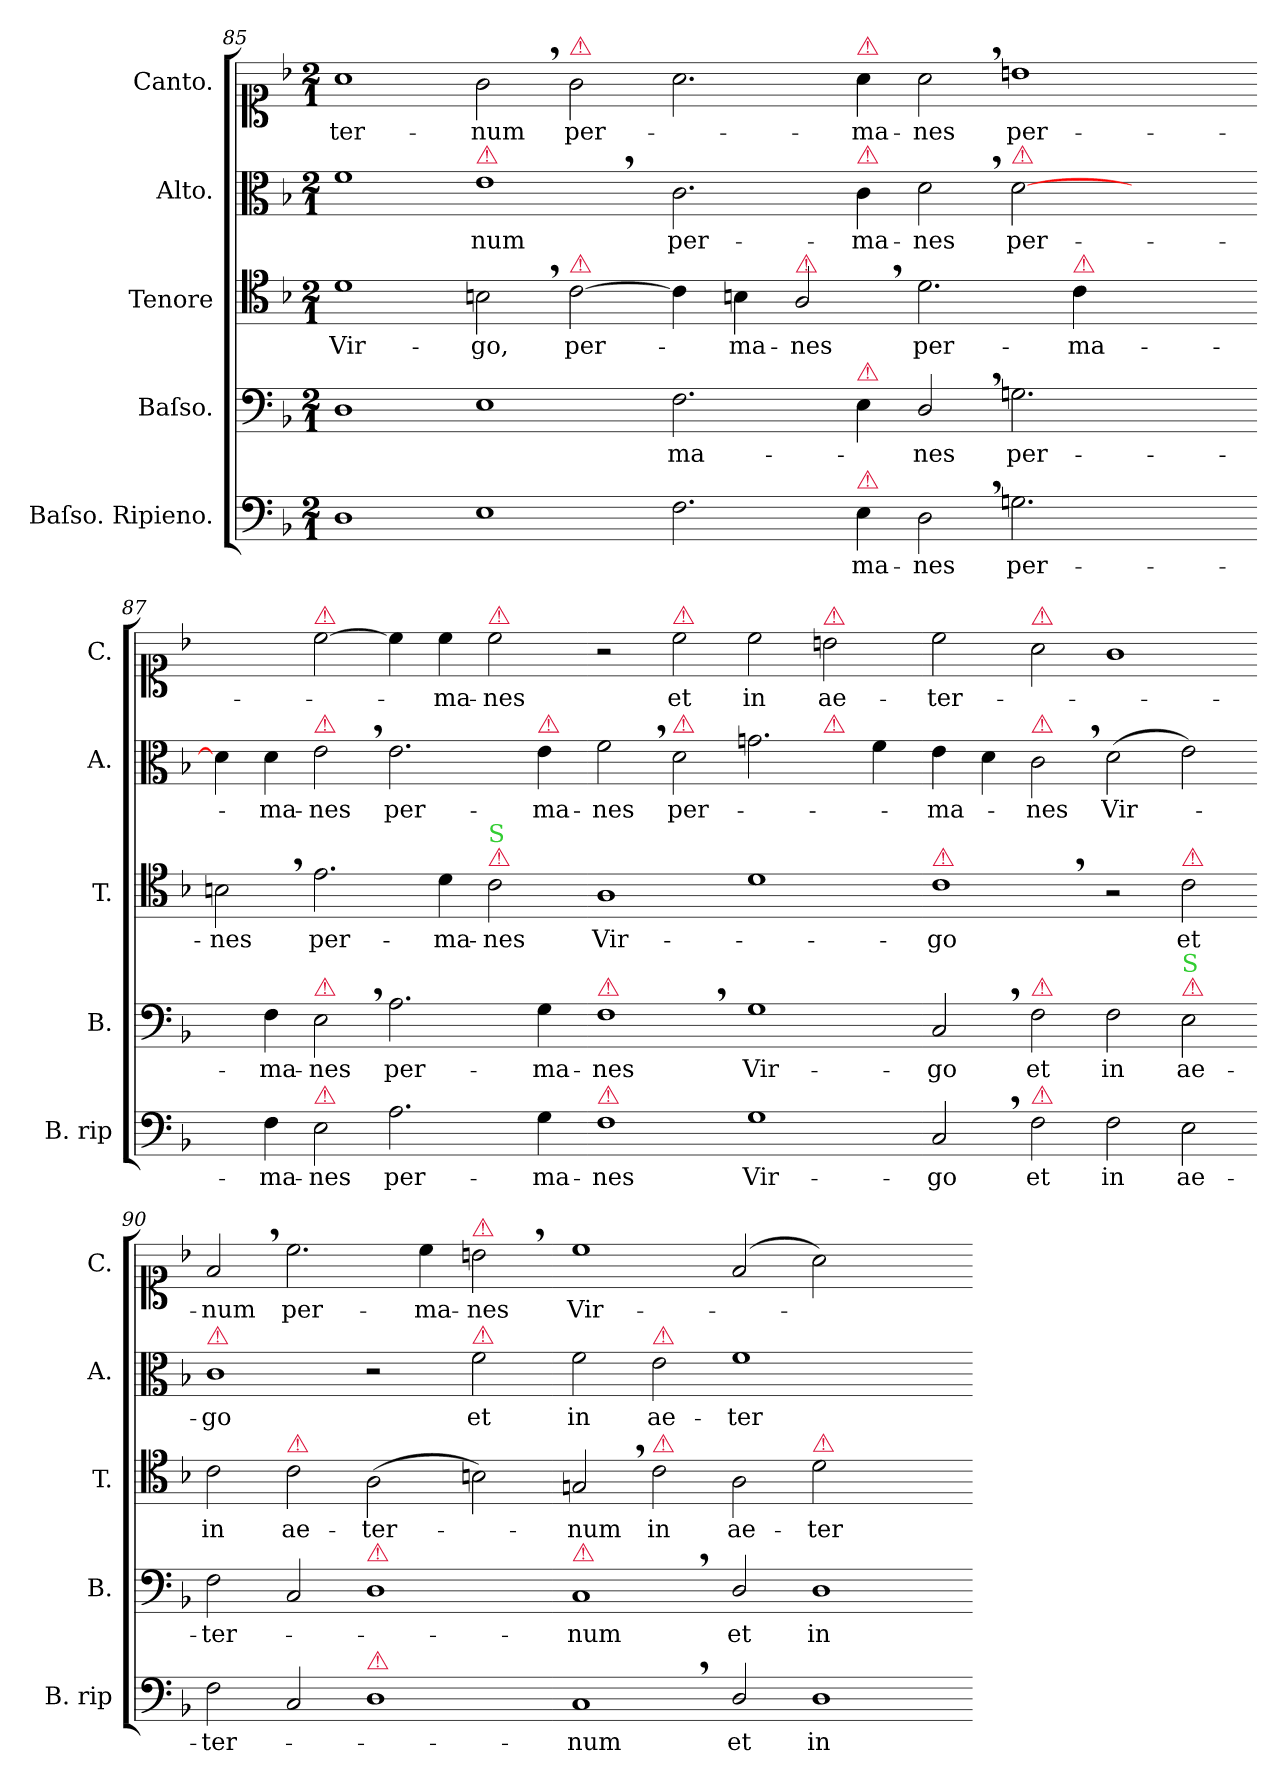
**kern	**text	**kern	**text	**kern	**text	**kern	**text	**kern	**text
*part5	*part5	*part4	*part4	*part3	*part3	*part2	*part2	*part1	*part1
*staff5	*staff5	*staff4	*staff4	*staff3	*staff3	*staff2	*staff2	*staff1	*staff1
*I"Baſso. Ripieno.	*	*I"Baſso.	*	*I"Tenore	*	*I"Alto.	*	*I"Canto.	*
*I'B. rip	*	*I'B.	*	*I'T.	*	*I'A.	*	*I'C.	*
*clefF4	*	*clefF4	*	*clefC4	*	*clefC3	*	*clefC1	*
*k[b-]	*	*k[b-]	*	*k[b-]	*	*k[b-]	*	*k[b-]	*
*M2/1	*	*M2/1	*	*M2/1	*	*M2/1	*	*M2/1	*
=85	=85	=85	=85	=85	=85	=85	=85	=85	=85
1D	.	1D	.	1d	Vir-	1f	.	1a	-ter-
!	!	!	!	!	!	!LO:TX:a:color=crimson:t=⚠	!	!	!
1E	.	1E	.	2Bn,<\	-go,	1e,<	-num	2g,<\	-num
!	!	!	!	!	!	!	!	!LO:TX:a:color=crimson:t=⚠	!
!	!	!	!	!LO:TX:a:color=crimson:t=⚠	!	!	!	!	!
.	.	.	.	[2c\	per-	.	.	2g\	per-
=86-	=86-	=86-	=86-	=86-	=86-	=86-	=86-	=86-	=86-
2.F\	.	2.F\	-ma-	4c!]	.	2.c\	per-	2.a\	.
.	.	.	.	4Bn\	-ma-	.	.	.	.
!	!	!	!	!LO:TX:a:color=crimson:t=⚠	!	!	!	!	!
.	.	.	.	2A,</	-nes	.	.	.	.
!	!	!	!	!	!	!	!	!LO:TX:a:color=crimson:t=⚠	!
!	!	!	!	!	!	!LO:TX:a:color=crimson:t=⚠	!	!	!
!	!	!LO:TX:a:color=crimson:t=⚠	!	!	!	!	!	!	!
!LO:TX:a:color=crimson:t=⚠	!	!	!	!	!	!	!	!	!
4E\	-ma-	4E\	.	.	.	4c\	-ma-	4a\	-ma-
!	!	!	!	!	!LO:LY:i	!	!	!	!
2D,<\	-nes	2D,</	-nes	2.d\	per-	2d,<\	-nes	2a,<\	-nes
!	!	!	!	!	!	!LO:TX:a:color=crimson:t=⚠	!	!	!
!	!LO:LY:i	!	!LO:LY:i	!	!	!	!LO:LY:i	!	!
2.Gn\	per-	2.Gn\	per-	.	.	[2d\	per-	1bn\	per-
!	!	!	!	!LO:TX:a:color=crimson:t=⚠	!	!	!	!	!
!	!	!	!	!	!LO:LY:i	!	!	!	!
.	.	.	.	4c\	-ma-	.	.	.	.
.	.	.	.	2ryy	.	2ryy	.	.	.
4ryy	.	4ryy	.	.	.	.	.	.	.
=87-	=87-	=87-	=87-	=87-	=87-	=87-	=87-	=87-	=87-
!	!	!	!	!	!LO:LY:i	!	!	!	!
4ryy	.	4ryy	.	2Bn,<\	-nes	4d!]	.	2ryy	.
!	!LO:LY:i	!	!LO:LY:i	!	!	!	!LO:LY:i	!	!
4F\	-ma-	4F\	-ma-	.	.	4d\	-ma-	.	.
!	!	!	!	!	!	!	!	!LO:TX:a:color=crimson:t=⚠	!
!	!	!	!	!	!	!LO:TX:a:color=crimson:t=⚠	!	!	!
!	!	!LO:TX:a:color=crimson:t=⚠	!	!	!	!	!	!	!
!LO:TX:a:color=crimson:t=⚠	!	!	!	!	!	!	!	!	!
!	!LO:LY:i	!	!LO:LY:i	!	!	!	!LO:LY:i	!	!
2E\	-nes	2E,<\	-nes	2.e\	per-	2e,<\	-nes	[2cc\	.
2.A\	per-	2.A\	per-	.	.	2.e\	per-	4cc!]	.
.	.	.	.	4d\	-ma-	.	.	4cc\	-ma-
!	!	!	!	!	!	!	!	!LO:TX:a:color=crimson:t=⚠	!
!	!	!	!	!LO:TX:a:color=crimson:t=⚠	!	!	!	!	!
!	!	!	!	!LO:TX:a:color=limegreen:t=S	!	!	!	!	!
.	.	.	.	2c\	-nes	.	.	2cc\	-nes
!	!	!	!	!	!	!LO:TX:a:color=crimson:t=⚠	!	!	!
4G\	-ma-	4G\	ma-	.	.	4e\	-ma-	.	.
=88-	=88-	=88-	=88-	=88-	=88-	=88-	=88-	=88-	=88-
!	!	!LO:TX:a:color=crimson:t=⚠	!	!	!	!	!	!	!
!LO:TX:a:color=crimson:t=⚠	!	!	!	!	!	!	!	!	!
*	*	*	*	*	*	*^	*	*	*
1F	-nes	1F,<	-nes	1A	Vir-	2f,<\	1.ryy	-nes	2r	.
!	!	!	!	!	!	!	!	!	!LO:TX:a:color=crimson:t=⚠	!
!	!	!	!	!	!	!LO:TX:a:color=crimson:t=⚠	!	!	!	!
.	.	.	.	.	.	2d\	.	per-	2cc\	et
1G	Vir-	1G	Vir-	1d	.	2.gn\	.	.	2cc\	in
!	!	!	!	!	!	!	!	!	!LO:TX:a:color=crimson:t=⚠	!
!	!	!	!	!	!	!	!LO:TX:a:color=crimson:t=⚠	!	!	!
.	.	.	.	.	.	.	2ryy	.	2bn\	ae-
.	.	.	.	.	.	4f\	.	.	.	.
=89-	=89-	=89-	=89-	=89-	=89-	=89-	=89-	=89-	=89-	=89-
!	!	!	!	!LO:TX:a:color=crimson:t=⚠	!	!	!	!	!	!
*	*	*	*	*	*	*v	*v	*	*	*
2C,</	-go	2C,</	-go	1c,<	-go	4e\	-ma-	2cc\	-ter-
.	.	.	.	.	.	4d\	.	.	.
!	!	!	!	!	!	!	!	!LO:TX:a:color=crimson:t=⚠	!
!	!	!	!	!	!	!LO:TX:a:color=crimson:t=⚠	!	!	!
!	!	!LO:TX:a:color=crimson:t=⚠	!	!	!	!	!	!	!
!LO:TX:a:color=crimson:t=⚠	!	!	!	!	!	!	!	!	!
2F\	et	2F\	et	.	.	2c,<\	-nes	2a\	.
2F\	in	2F\	in	2r	.	(2d\	Vir-	1g	.
!	!	!	!	!LO:TX:a:color=crimson:t=⚠	!	!	!	!	!
!	!	!LO:TX:a:color=crimson:t=⚠	!	!	!	!	!	!	!
!	!	!LO:TX:a:color=limegreen:t=S	!	!	!	!	!	!	!
2E\	ae-	2E\	ae-	2c\	et	2e\)	.	.	.
=90-	=90-	=90-	=90-	=90-	=90-	=90-	=90-	=90-	=90-
!	!	!	!	!	!	!LO:TX:a:color=crimson:t=⚠	!	!	!
2F\	-ter-	2F\	-ter-	2c\	in	1c	-go	2f,</	-num
!	!	!	!	!LO:TX:a:color=crimson:t=⚠	!	!	!	!	!
2C/	.	2C/	.	2c\	ae-	.	.	2.cc\	per-
!	!	!LO:TX:a:color=crimson:t=⚠	!	!	!	!	!	!	!
!LO:TX:a:color=crimson:t=⚠	!	!	!	!	!	!	!	!	!
1D	.	1D	.	(2A\	-ter-	2r	.	.	.
.	.	.	.	.	.	.	.	4cc\	-ma-
!	!	!	!	!	!	!	!	!LO:TX:a:color=crimson:t=⚠	!
!	!	!	!	!	!	!LO:TX:a:color=crimson:t=⚠	!	!	!
.	.	.	.	2Bn\)	.	2f\	et	2bn,<\	-nes
=91-	=91-	=91-	=91-	=91-	=91-	=91-	=91-	=91-	=91-
!	!	!LO:TX:a:color=crimson:t=⚠	!	!	!	!	!	!	!
1C,<	-num	1C,<	-num	2Gn,</	-num	2f\	in	1cc	Vir-
!	!	!	!	!	!	!LO:TX:a:color=crimson:t=⚠	!	!	!
!	!	!	!	!LO:TX:a:color=crimson:t=⚠	!	!	!	!	!
.	.	.	.	2c\	in	2e\	ae-	.	.
2D/	et	2D/	et	2A\	ae-	1f	-ter-	(<2f/	.
!	!	!	!	!LO:TX:a:color=crimson:t=⚠	!	!	!	!	!
1D\	in	1D\	in	2d\	-ter-	.	.	2a\)	.
.	.	.	.	2ryy	.	2ryy	.	2ryy	.
=-	=-	=-	=-	=-	=-	=-	=-	=-	=-
*-	*-	*-	*-	*-	*-	*-	*-	*-	*-
